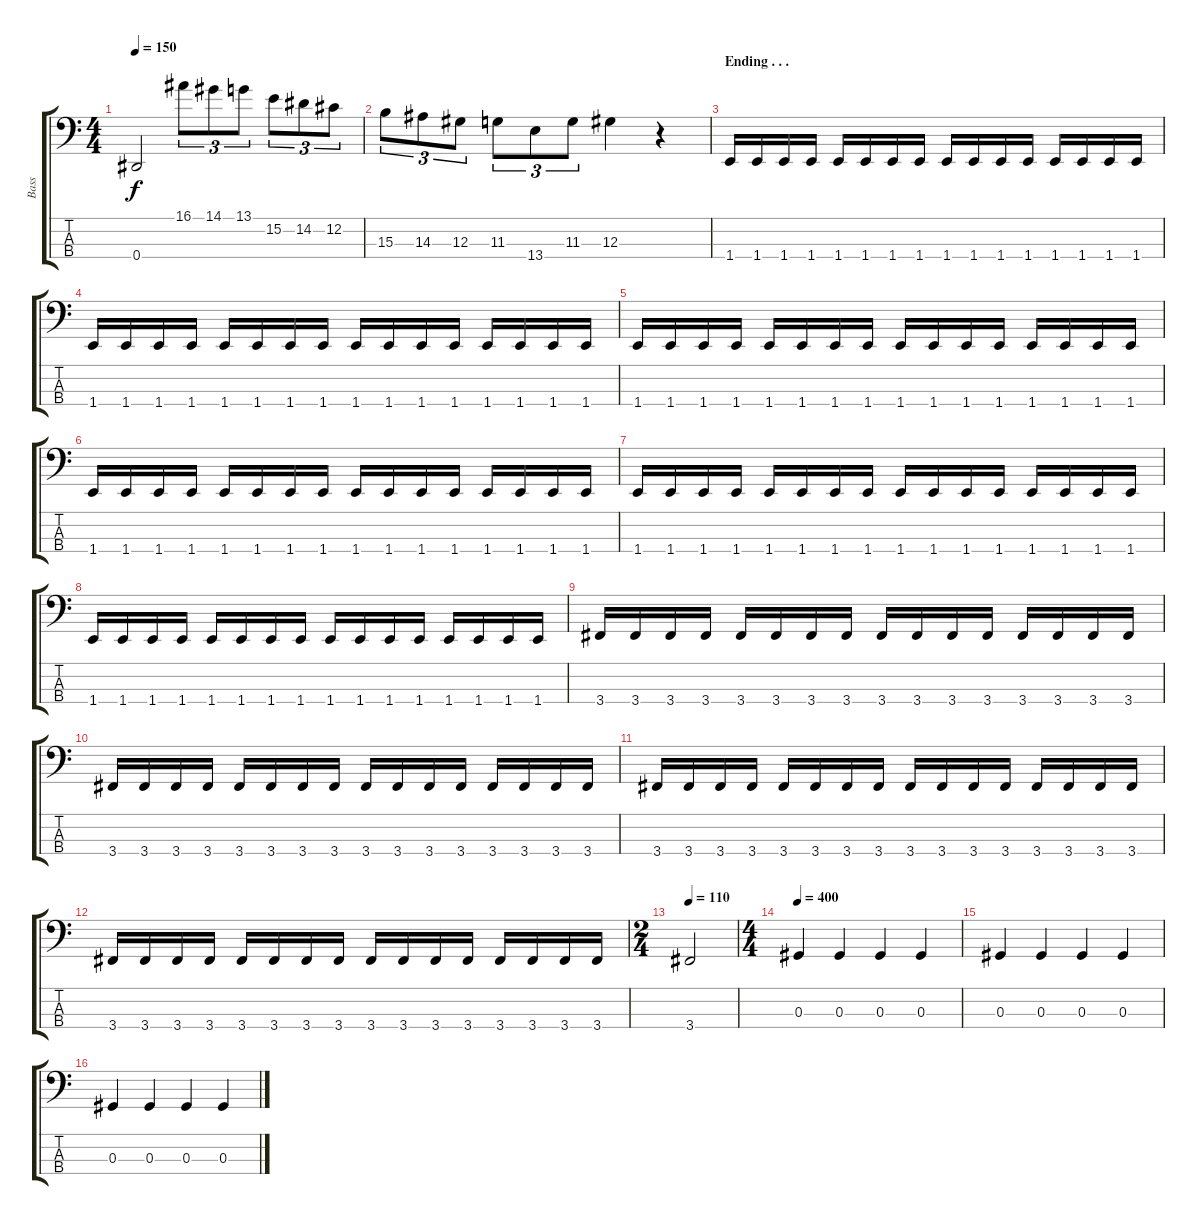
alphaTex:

\track ("Bass" "Bass") {instrument electricbassfinger}
\staff {score tabs}
\tuning (Gb2 Db2 Ab1 Eb1) {hide}
\ts (4 4)
\tempo 150
\clef f4
\ks c
0.4.2{dy f} 16.1.8{tu (3 2)} 14.1.8{tu (3 2)} 13.1.8{tu (3 2)} 15.2.8{tu (3 2)} 14.2.8{tu (3 2)} 12.2.8{tu (3 2)} |
15.3.8{tu (3 2)} 14.3.8{tu (3 2)} 12.3.8{tu (3 2)} 11.3.8{tu (3 2)} 13.4.8{tu (3 2)} 11.3.8{tu (3 2)} 12.3.4 r.4 |
\section ("" "Ending . . .")
1.4.16 1.4.16 1.4.16 1.4.16 1.4.16 1.4.16 1.4.16 1.4.16 1.4.16 1.4.16 1.4.16 1.4.16 1.4.16 1.4.16 1.4.16 1.4.16 |
1.4.16 1.4.16 1.4.16 1.4.16 1.4.16 1.4.16 1.4.16 1.4.16 1.4.16 1.4.16 1.4.16 1.4.16 1.4.16 1.4.16 1.4.16 1.4.16 |
1.4.16 1.4.16 1.4.16 1.4.16 1.4.16 1.4.16 1.4.16 1.4.16 1.4.16 1.4.16 1.4.16 1.4.16 1.4.16 1.4.16 1.4.16 1.4.16 |
1.4.16 1.4.16 1.4.16 1.4.16 1.4.16 1.4.16 1.4.16 1.4.16 1.4.16 1.4.16 1.4.16 1.4.16 1.4.16 1.4.16 1.4.16 1.4.16 |
1.4.16 1.4.16 1.4.16 1.4.16 1.4.16 1.4.16 1.4.16 1.4.16 1.4.16 1.4.16 1.4.16 1.4.16 1.4.16 1.4.16 1.4.16 1.4.16 |
1.4.16 1.4.16 1.4.16 1.4.16 1.4.16 1.4.16 1.4.16 1.4.16 1.4.16 1.4.16 1.4.16 1.4.16 1.4.16 1.4.16 1.4.16 1.4.16 |
3.4.16 3.4.16 3.4.16 3.4.16 3.4.16 3.4.16 3.4.16 3.4.16 3.4.16 3.4.16 3.4.16 3.4.16 3.4.16 3.4.16 3.4.16 3.4.16 |
3.4.16 3.4.16 3.4.16 3.4.16 3.4.16 3.4.16 3.4.16 3.4.16 3.4.16 3.4.16 3.4.16 3.4.16 3.4.16 3.4.16 3.4.16 3.4.16 |
3.4.16 3.4.16 3.4.16 3.4.16 3.4.16 3.4.16 3.4.16 3.4.16 3.4.16 3.4.16 3.4.16 3.4.16 3.4.16 3.4.16 3.4.16 3.4.16 |
3.4.16 3.4.16 3.4.16 3.4.16 3.4.16 3.4.16 3.4.16 3.4.16 3.4.16 3.4.16 3.4.16 3.4.16 3.4.16 3.4.16 3.4.16 3.4.16 |
\ts (2 4)
\tempo 110
3.4.2 |
\ts (4 4)
\tempo 400
0.3.4 0.3.4 0.3.4 0.3.4 |
0.3.4 0.3.4 0.3.4 0.3.4 |
0.3.4 0.3.4 0.3.4 0.3.4
